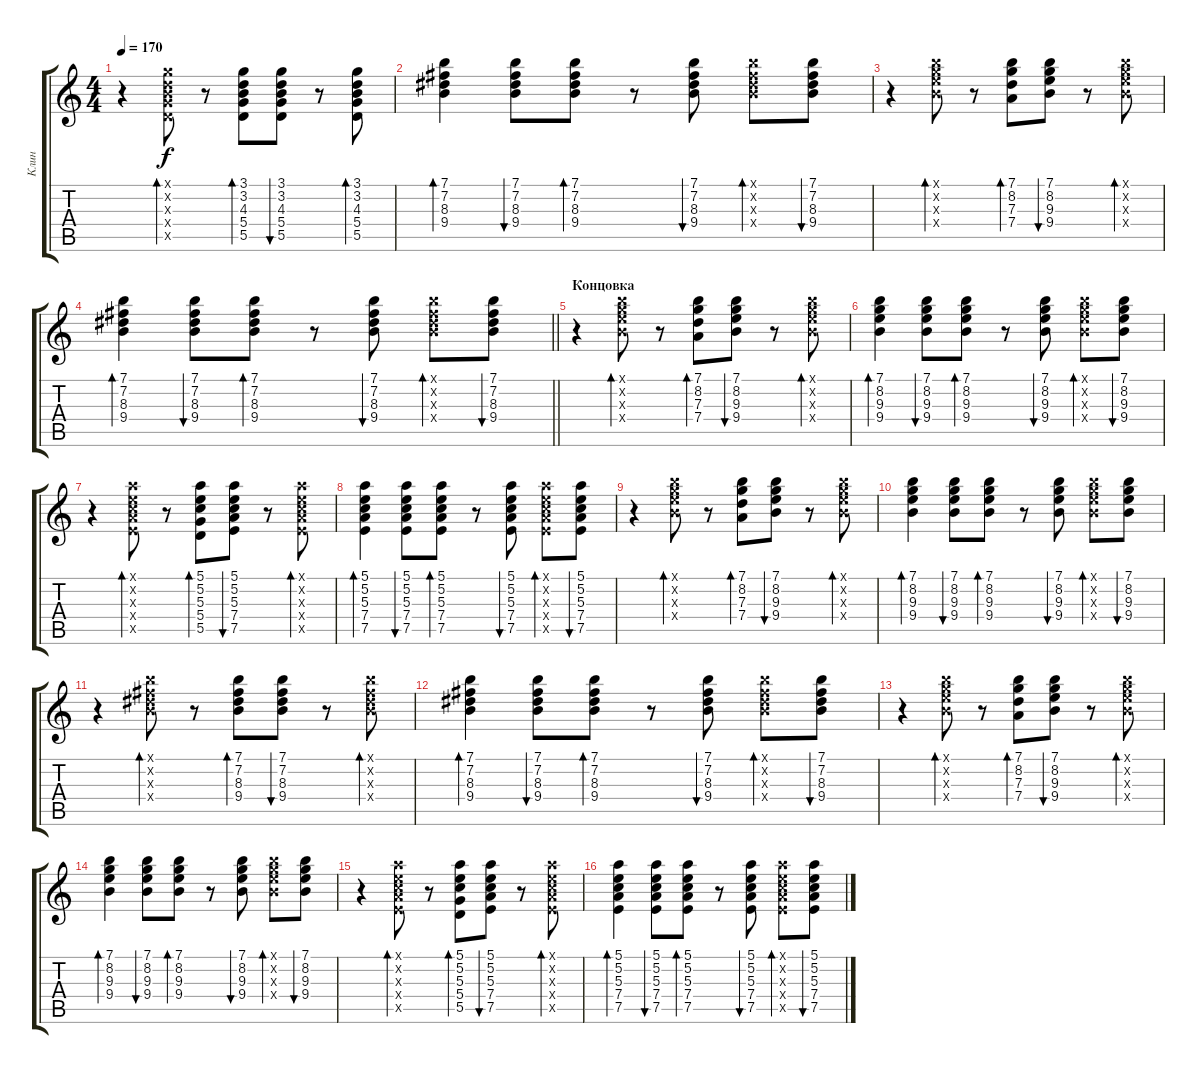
\track ("Клин" "Клин") {instrument electricguitarclean}
\staff {score tabs}
\tuning (E4 B3 G3 D3 A2 E2) {hide}
\ts (4 4)
\tempo 170
\clef g2
\ks c
r.4{dy f} (3.1{x} 3.2{x} 4.3{x} 5.4{x} 5.5{x}).8{bd 30} r.8 (3.1 3.2 4.3 5.4 5.5).8{bd 30} (3.1 3.2 4.3 5.4 5.5).8{bu 30} r.8 (3.1 3.2 4.3 5.4 5.5).8{bd 30} |
(7.1 7.2 8.3 9.4).4{bd 30} (7.1 7.2 8.3 9.4).8{bu 30} (7.1 7.2 8.3 9.4).8{bd 30} r.8 (7.1 7.2 8.3 9.4).8{bu 30} (7.1{x} 7.2{x} 8.3{x} 9.4{x}).8{bd 30} (7.1 7.2 8.3 9.4).8{bu 30} |
r.4 (7.1{x} 8.2{x} 9.3{x} 9.4{x}).8{bd 30} r.8 (7.1 8.2 7.3 7.4).8{bd 30} (7.1 8.2 9.3 9.4).8{bu 30} r.8 (7.1{x} 8.2{x} 9.3{x} 9.4{x}).8{bd 30} |
\barLineRight lightlight
(7.1 7.2 8.3 9.4).4{bd 30} (7.1 7.2 8.3 9.4).8{bu 30} (7.1 7.2 8.3 9.4).8{bd 30} r.8 (7.1 7.2 8.3 9.4).8{bu 30} (7.1{x} 7.2{x} 8.3{x} 9.4{x}).8{bd 30} (7.1 7.2 8.3 9.4).8{bu 30} |
\section ("" "Концовка")
r.4 (7.1{x} 8.2{x} 9.3{x} 9.4{x}).8{bd 30} r.8 (7.1 8.2 7.3 7.4).8{bd 30} (7.1 8.2 9.3 9.4).8{bu 30} r.8 (7.1{x} 8.2{x} 9.3{x} 9.4{x}).8{bd 30} |
(7.1 8.2 9.3 9.4).4{bd 30} (7.1 8.2 9.3 9.4).8{bu 30} (7.1 8.2 9.3 9.4).8{bd 30} r.8 (7.1 8.2 9.3 9.4).8{bu 30} (7.1{x} 8.2{x} 9.3{x} 9.4{x}).8{bd 30} (7.1 8.2 9.3 9.4).8{bu 30} |
r.4 (5.1{x} 5.2{x} 5.3{x} 7.4{x} 7.5{x}).8{bd 30} r.8 (5.1 5.2 5.3 5.4 5.5).8{bd 30} (5.1 5.2 5.3 7.4 7.5).8{bu 30} r.8 (5.1{x} 5.2{x} 5.3{x} 7.4{x} 7.5{x}).8{bd 30} |
(5.1 5.2 5.3 7.4 7.5).4{bd 30} (5.1 5.2 5.3 7.4 7.5).8{bu 30} (5.1 5.2 5.3 7.4 7.5).8{bd 30} r.8 (5.1 5.2 5.3 7.4 7.5).8{bu 30} (5.1{x} 5.2{x} 5.3{x} 7.4{x} 7.5{x}).8{bd 30} (5.1 5.2 5.3 7.4 7.5).8{bu 30} |
r.4 (7.1{x} 8.2{x} 9.3{x} 9.4{x}).8{bd 30} r.8 (7.1 8.2 7.3 7.4).8{bd 30} (7.1 8.2 9.3 9.4).8{bu 30} r.8 (7.1{x} 8.2{x} 9.3{x} 9.4{x}).8{bd 30} |
(7.1 8.2 9.3 9.4).4{bd 30} (7.1 8.2 9.3 9.4).8{bu 30} (7.1 8.2 9.3 9.4).8{bd 30} r.8 (7.1 8.2 9.3 9.4).8{bu 30} (7.1{x} 8.2{x} 9.3{x} 9.4{x}).8{bd 30} (7.1 8.2 9.3 9.4).8{bu 30} |
r.4 (7.1{x} 7.2{x} 8.3{x} 9.4{x}).8{bd 30} r.8 (7.1 7.2 8.3 9.4).8{bd 30} (7.1 7.2 8.3 9.4).8{bu 30} r.8 (7.1{x} 7.2{x} 8.3{x} 9.4{x}).8{bd 30} |
(7.1 7.2 8.3 9.4).4{bd 30} (7.1 7.2 8.3 9.4).8{bu 30} (7.1 7.2 8.3 9.4).8{bd 30} r.8 (7.1 7.2 8.3 9.4).8{bu 30} (7.1{x} 7.2{x} 8.3{x} 9.4{x}).8{bd 30} (7.1 7.2 8.3 9.4).8{bu 30} |
r.4 (7.1{x} 8.2{x} 9.3{x} 9.4{x}).8{bd 30} r.8 (7.1 8.2 7.3 7.4).8{bd 30} (7.1 8.2 9.3 9.4).8{bu 30} r.8 (7.1{x} 8.2{x} 9.3{x} 9.4{x}).8{bd 30} |
(7.1 8.2 9.3 9.4).4{bd 30} (7.1 8.2 9.3 9.4).8{bu 30} (7.1 8.2 9.3 9.4).8{bd 30} r.8 (7.1 8.2 9.3 9.4).8{bu 30} (7.1{x} 8.2{x} 9.3{x} 9.4{x}).8{bd 30} (7.1 8.2 9.3 9.4).8{bu 30} |
r.4 (5.1{x} 5.2{x} 5.3{x} 7.4{x} 7.5{x}).8{bd 30} r.8 (5.1 5.2 5.3 5.4 5.5).8{bd 30} (5.1 5.2 5.3 7.4 7.5).8{bu 30} r.8 (5.1{x} 5.2{x} 5.3{x} 7.4{x} 7.5{x}).8{bd 30} |
(5.1 5.2 5.3 7.4 7.5).4{bd 30} (5.1 5.2 5.3 7.4 7.5).8{bu 30} (5.1 5.2 5.3 7.4 7.5).8{bd 30} r.8 (5.1 5.2 5.3 7.4 7.5).8{bu 30} (5.1{x} 5.2{x} 5.3{x} 7.4{x} 7.5{x}).8{bd 30} (5.1 5.2 5.3 7.4 7.5).8{bu 30}
